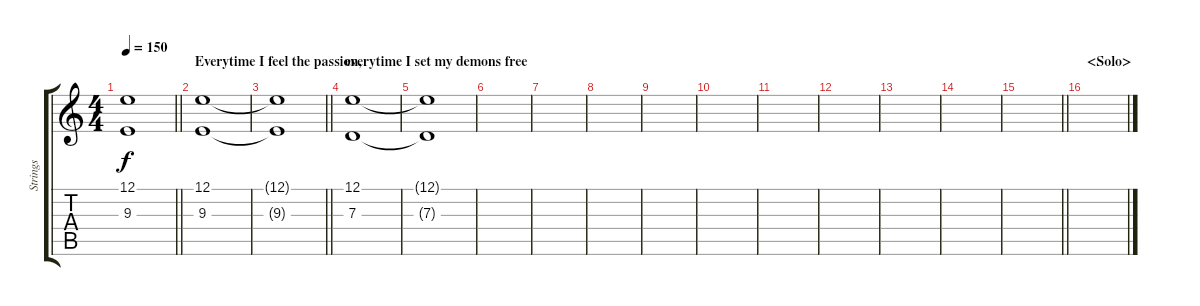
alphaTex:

\track ("Strings" "Strings") {instrument stringensemble2}
\staff {score tabs}
\tuning (E4 B3 G3 D3 A2 E2) {hide}
\ts (4 4)
\tempo 150
\clef g2
\barLineRight lightlight
\ks c
(12.1{t} 9.3{t}).1{dy f} |
\section ("" "Everytime I feel the passion,")
(12.1 9.3).1 |
\barLineRight lightlight
(12.1{t} 9.3{t}).1 |
\section ("" "everytime I set my demons free")
(12.1 7.3).1 |
(12.1{t} 7.3{t}).1 |
|
|
|
|
|
|
|
|
|
\barLineRight lightlight
|
\section ("" "<Solo>")
